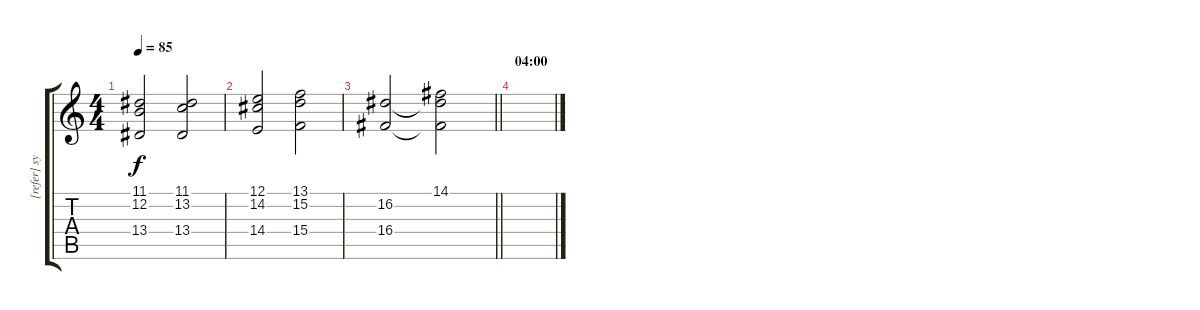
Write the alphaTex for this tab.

\track ("[refer] synth" "[refer] sy") {instrument drawbarorgan}
\staff {score tabs}
\tuning (E4 B3 G3 D3 A2 E2) {hide}
\ts (4 4)
\tempo 85
\clef g2
\ks c
(11.1 12.2 13.4).2{dy f} (11.1 13.2 13.4).2 |
(12.1 14.2 14.4).2 (13.1 15.2 15.4).2 |
\barLineRight lightlight
(16.2 16.4).2 (14.1 16.2{t} 16.4{t}).2 |
\section ("" "04:00")
